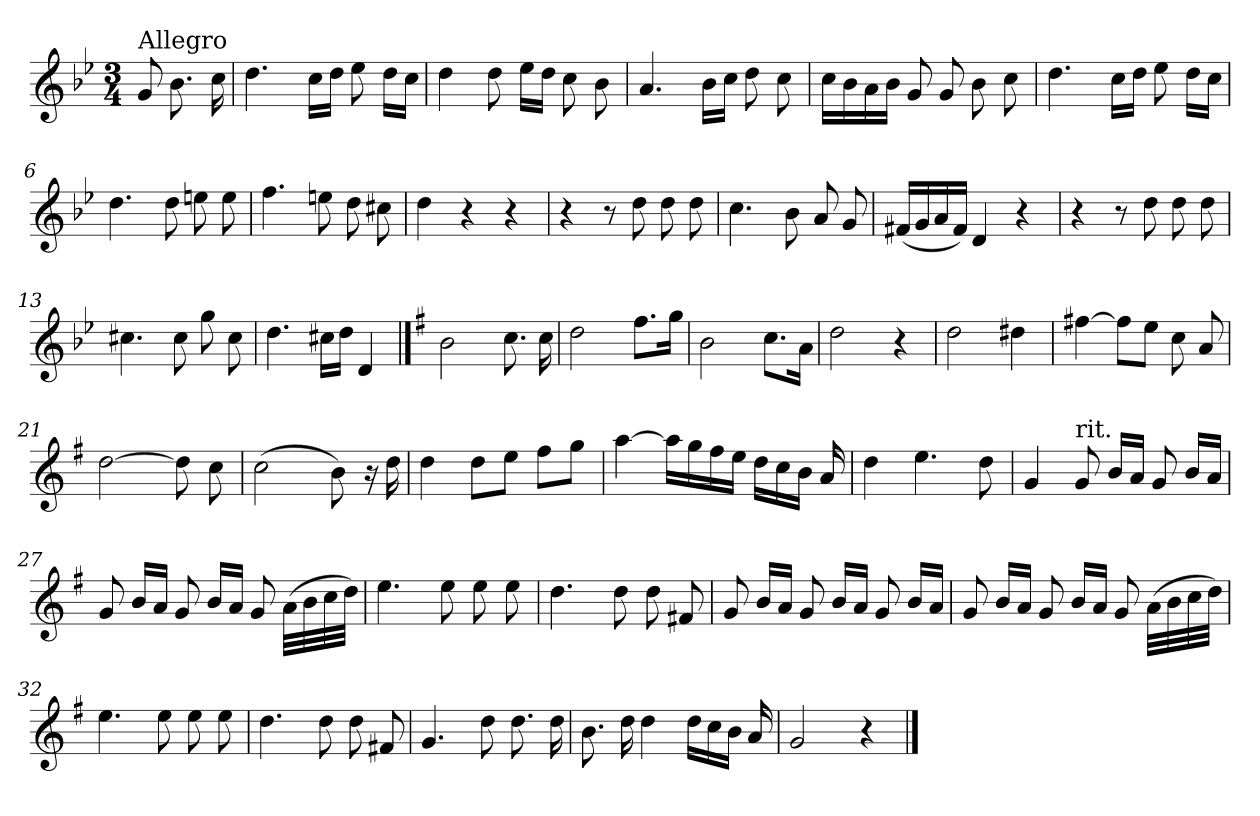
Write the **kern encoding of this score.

**kern
*part1
*staff1
*clefG2
*k[b-e-]
*g:
*M3/4
=
!LO:TX:a:t=Allegro
8g/
8.b-\
16cc\
=1
4.dd\
16cc\LL
16dd\JJ
8ee-\
16dd\LL
16cc\JJ
=2
4dd\
8dd\
16ee-\LL
16dd\JJ
8cc\
8b-\
=3
4.a/
16b-\LL
16cc\JJ
8dd\
8cc\
=4
16cc\LL
16b-\
16a\
16b-\JJ
8g/
8g/
8b-\
8cc\
=5
4.dd\
16cc\LL
16dd\JJ
8ee-\
16dd\LL
16cc\JJ
!!LO:LB:g=z
=6
4.dd\
8dd\
8een\
8ee\
=7
4.ff\
8een\
8dd\
8cc#X\
=8
4dd\
4r
4r
=9
4r
8r
8dd\
8dd\
8dd\
=10
4.cc\
8b-\
8a/
8g/
=11
(<16f#X/LL
16g/
16a/
16f#/JJ)
4d/
4r
=12
4r
8r
8dd\
8dd\
8dd\
!!LO:LB:g=z
=13
4.cc#X\
8cc#\
8gg\
8cc#\
=14
4.dd\
16cc#X\LL
16dd\JJ
4d/
==15
*k[f#]
2b\
8.cc\
16cc\
=16
2dd\
8.ff#\L
16gg\Jk
=17
2b\
8.cc\L
16a\Jk
=18
2dd\
4r
=19
2dd\
4dd#X\
!!LO:LB:g=z
=20
[4ff#X\
8ff#\L]
8ee\J
8cc\
8a/
=21
[2dd\
8dd\]
8cc\
=22
(>2cc\
8b\)
16r
16dd\
=23
4dd\
8dd\L
8ee\J
8ff#\L
8gg\J
=24
[4aa\
16aa\LL]
16gg\
16ff#\
16ee\JJ
16dd\LL
16cc\
16b\JJ
16a/
=25
4dd\
4.ee\
8dd\
!!LO:LB:g=z
=26
4g/
!LO:TX:a:t=rit.
8g/
16b/LL
16a/JJ
8g/
16b/LL
16a/JJ
=27
8g/
16b/LL
16a/JJ
8g/
16b/LL
16a/JJ
8g/
(>32a\LLL
32b\
32cc\
32dd\JJJ)
=28
4.ee\
8ee\
8ee\
8ee\
=29
4.dd\
8dd\
8dd\
8f#X/
=30
8g/
16b/LL
16a/JJ
8g/
16b/LL
16a/JJ
8g/
16b/LL
16a/JJ
!!LO:LB:g=z
=31
8g/
16b/LL
16a/JJ
8g/
16b/LL
16a/JJ
8g/
(>32a\LLL
32b\
32cc\
32dd\JJJ)
=32
4.ee\
8ee\
8ee\
8ee\
=33
4.dd\
8dd\
8dd\
8f#X/
=34
4.g/
8dd\
8.dd\
16dd\
=35
8.b\
16dd\
4dd\
16dd\LL
16cc\
16b\JJ
16a/
=36
2g/
4r
==
*-
